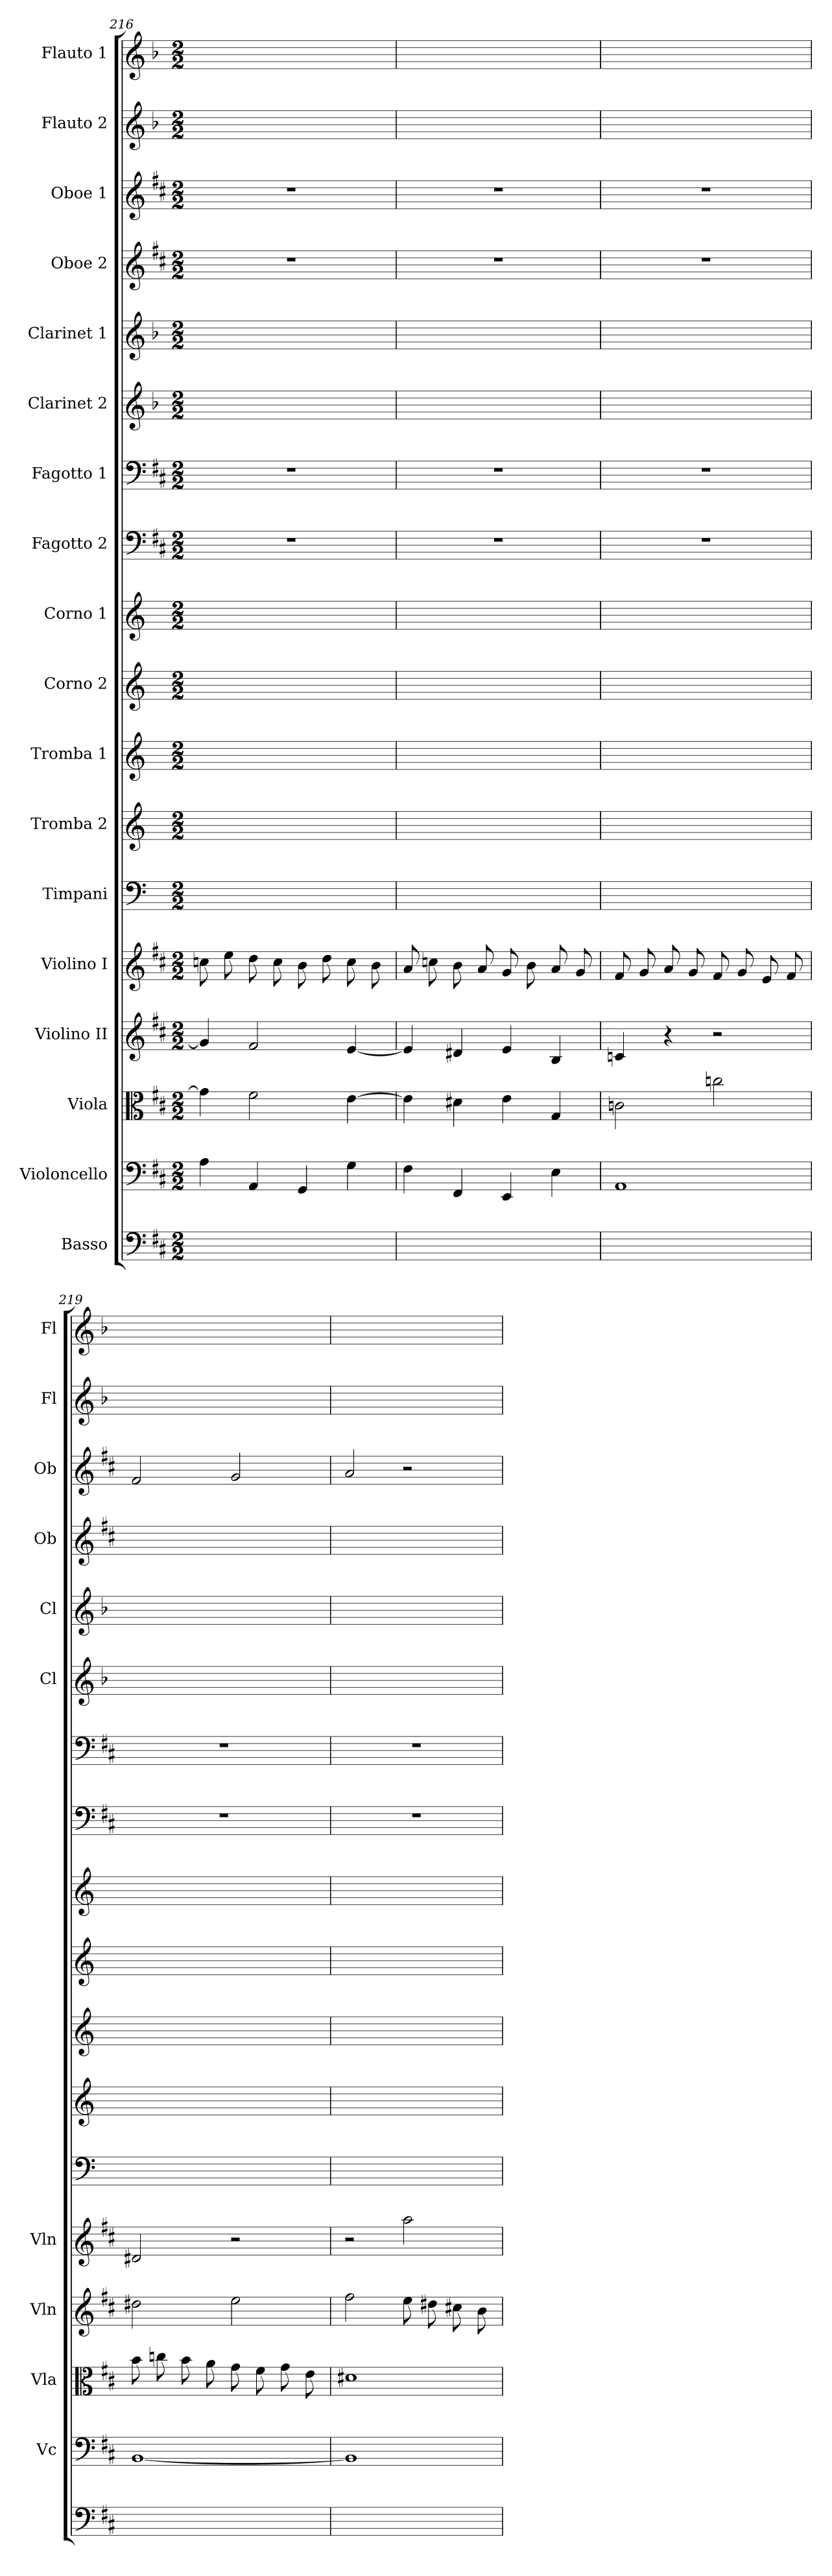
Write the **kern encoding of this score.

**kern	**kern	**kern	**kern	**kern	**kern	**kern	**kern	**kern	**kern	**kern	**kern	**kern	**kern	**kern	**kern	**kern	**kern
*part18	*part17	*part16	*part15	*part14	*part13	*part12	*part11	*part10	*part9	*part8	*part7	*part6	*part5	*part4	*part3	*part2	*part1
*staff18	*staff17	*staff16	*staff15	*staff14	*staff13	*staff12	*staff11	*staff10	*staff9	*staff8	*staff7	*staff6	*staff5	*staff4	*staff3	*staff2	*staff1
*I"Basso	*I"Violoncello	*I"Viola	*I"Violino II	*I"Violino I	*I"Timpani	*I"Tromba 2	*I"Tromba 1	*I"Corno 2	*I"Corno 1	*I"Fagotto 2	*I"Fagotto 1	*I"Clarinet 2	*I"Clarinet 1	*I"Oboe 2	*I"Oboe 1	*I"Flauto 2	*I"Flauto 1
*	*I'Vc	*I'Vla	*I'Vln	*I'Vln	*	*	*	*	*	*	*	*I'Cl	*I'Cl	*I'Ob	*I'Ob	*I'Fl	*I'Fl
*clefF4	*clefF4	*clefC3	*clefG2	*clefG2	*clefF4	*clefG2	*clefG2	*clefG2	*clefG2	*clefF4	*clefF4	*clefG2	*clefG2	*clefG2	*clefG2	*clefG2	*clefG2
*ITrd7c12	*	*	*	*	*	*ITrd-1c-2	*ITrd-1c-2	*ITrd6c10	*ITrd6c10	*	*	*ITrd2c3	*ITrd2c3	*	*	*	*
*k[f#c#]	*k[f#c#]	*k[f#c#]	*k[f#c#]	*k[f#c#]	*	*	*	*	*	*k[f#c#]	*k[f#c#]	*k[f#c#]	*k[f#c#]	*k[f#c#]	*k[f#c#]	*k[b-]	*k[b-]
*M2/2	*M2/2	*M2/2	*M2/2	*M2/2	*M2/2	*M2/2	*M2/2	*M2/2	*M2/2	*M2/2	*M2/2	*M2/2	*M2/2	*M2/2	*M2/2	*M2/2	*M2/2
=216	=216	=216	=216	=216	=216	=216	=216	=216	=216	=216	=216	=216	=216	=216	=216	=216	=216
1ryy	4A	4g]	4g]	8ccn	1ryy	1ryy	1ryy	1ryy	1ryy	1r	1r	1ryy	1ryy	1r	1r	1ryy	1ryy
.	.	.	.	8ee	.	.	.	.	.	.	.	.	.	.	.	.	.
.	4AA	2f#	2f#	8dd	.	.	.	.	.	.	.	.	.	.	.	.	.
.	.	.	.	8cc	.	.	.	.	.	.	.	.	.	.	.	.	.
.	4GG	.	.	8b	.	.	.	.	.	.	.	.	.	.	.	.	.
.	.	.	.	8dd	.	.	.	.	.	.	.	.	.	.	.	.	.
.	4G	[4e	[4e	8cc	.	.	.	.	.	.	.	.	.	.	.	.	.
.	.	.	.	8b	.	.	.	.	.	.	.	.	.	.	.	.	.
=217	=217	=217	=217	=217	=217	=217	=217	=217	=217	=217	=217	=217	=217	=217	=217	=217	=217
1ryy	4F#	4e]	4e]	8a	1ryy	1ryy	1ryy	1ryy	1ryy	1r	1r	1ryy	1ryy	1r	1r	1ryy	1ryy
.	.	.	.	8ccn	.	.	.	.	.	.	.	.	.	.	.	.	.
.	4FF#	4d#X	4d#X	8b	.	.	.	.	.	.	.	.	.	.	.	.	.
.	.	.	.	8a	.	.	.	.	.	.	.	.	.	.	.	.	.
.	4EE	4e	4e	8g	.	.	.	.	.	.	.	.	.	.	.	.	.
.	.	.	.	8b	.	.	.	.	.	.	.	.	.	.	.	.	.
.	4E	4G	4B	8a	.	.	.	.	.	.	.	.	.	.	.	.	.
.	.	.	.	8g	.	.	.	.	.	.	.	.	.	.	.	.	.
=218	=218	=218	=218	=218	=218	=218	=218	=218	=218	=218	=218	=218	=218	=218	=218	=218	=218
1ryy	1AA	2cn	4cn	8f#	1ryy	1ryy	1ryy	1ryy	1ryy	1r	1r	1ryy	1ryy	1r	1r	1ryy	1ryy
.	.	.	.	8g	.	.	.	.	.	.	.	.	.	.	.	.	.
.	.	.	4r	8a	.	.	.	.	.	.	.	.	.	.	.	.	.
.	.	.	.	8g	.	.	.	.	.	.	.	.	.	.	.	.	.
.	.	2ccn	2r	8f#	.	.	.	.	.	.	.	.	.	.	.	.	.
.	.	.	.	8g	.	.	.	.	.	.	.	.	.	.	.	.	.
.	.	.	.	8e	.	.	.	.	.	.	.	.	.	.	.	.	.
.	.	.	.	8f#	.	.	.	.	.	.	.	.	.	.	.	.	.
=219	=219	=219	=219	=219	=219	=219	=219	=219	=219	=219	=219	=219	=219	=219	=219	=219	=219
1ryy	[1BB	8b	2dd#X	2d#X	1ryy	1ryy	1ryy	1ryy	1ryy	1r	1r	1ryy	1ryy	1ryy	2f#	1ryy	1ryy
.	.	8ccn	.	.	.	.	.	.	.	.	.	.	.	.	.	.	.
.	.	8b	.	.	.	.	.	.	.	.	.	.	.	.	.	.	.
.	.	8a	.	.	.	.	.	.	.	.	.	.	.	.	.	.	.
.	.	8g	2ee	2r	.	.	.	.	.	.	.	.	.	.	2g	.	.
.	.	8f#	.	.	.	.	.	.	.	.	.	.	.	.	.	.	.
.	.	8g	.	.	.	.	.	.	.	.	.	.	.	.	.	.	.
.	.	8e	.	.	.	.	.	.	.	.	.	.	.	.	.	.	.
=220	=220	=220	=220	=220	=220	=220	=220	=220	=220	=220	=220	=220	=220	=220	=220	=220	=220
1ryy	1BB]	1d#X	2ff#	2r	1ryy	1ryy	1ryy	1ryy	1ryy	1r	1r	1ryy	1ryy	1ryy	2a	1ryy	1ryy
.	.	.	8ee	2aa	.	.	.	.	.	.	.	.	.	.	2r	.	.
.	.	.	8dd#X	.	.	.	.	.	.	.	.	.	.	.	.	.	.
.	.	.	8cc#X	.	.	.	.	.	.	.	.	.	.	.	.	.	.
.	.	.	8b	.	.	.	.	.	.	.	.	.	.	.	.	.	.
=	=	=	=	=	=	=	=	=	=	=	=	=	=	=	=	=	=
*-	*-	*-	*-	*-	*-	*-	*-	*-	*-	*-	*-	*-	*-	*-	*-	*-	*-
